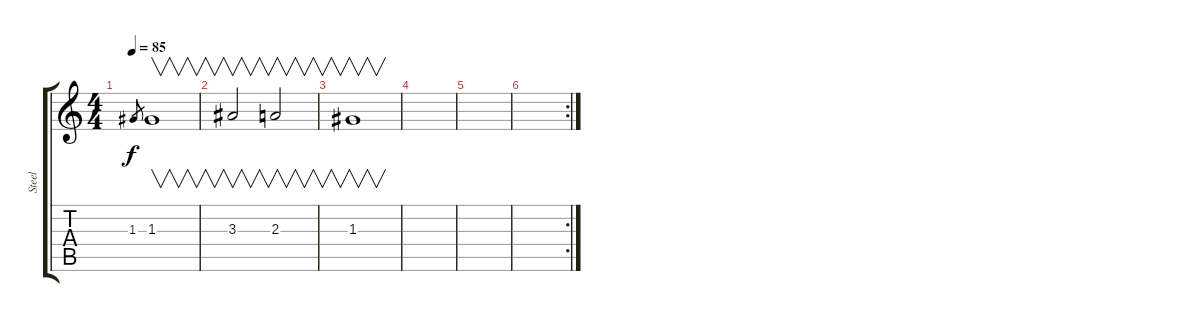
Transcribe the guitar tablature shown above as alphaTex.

\track ("Steel" "Steel") {instrument acousticguitarsteel}
\staff {score tabs}
\tuning (E4 B3 G3 D3 A2 E2) {hide}
\ts (4 4)
\tempo 85
\clef g2
\ks c
1.3.8{gr dy f} 1.3.1{v} |
3.3.2{v} 2.3.2{v} |
1.3.1{v} |
|
|
\rc 2
